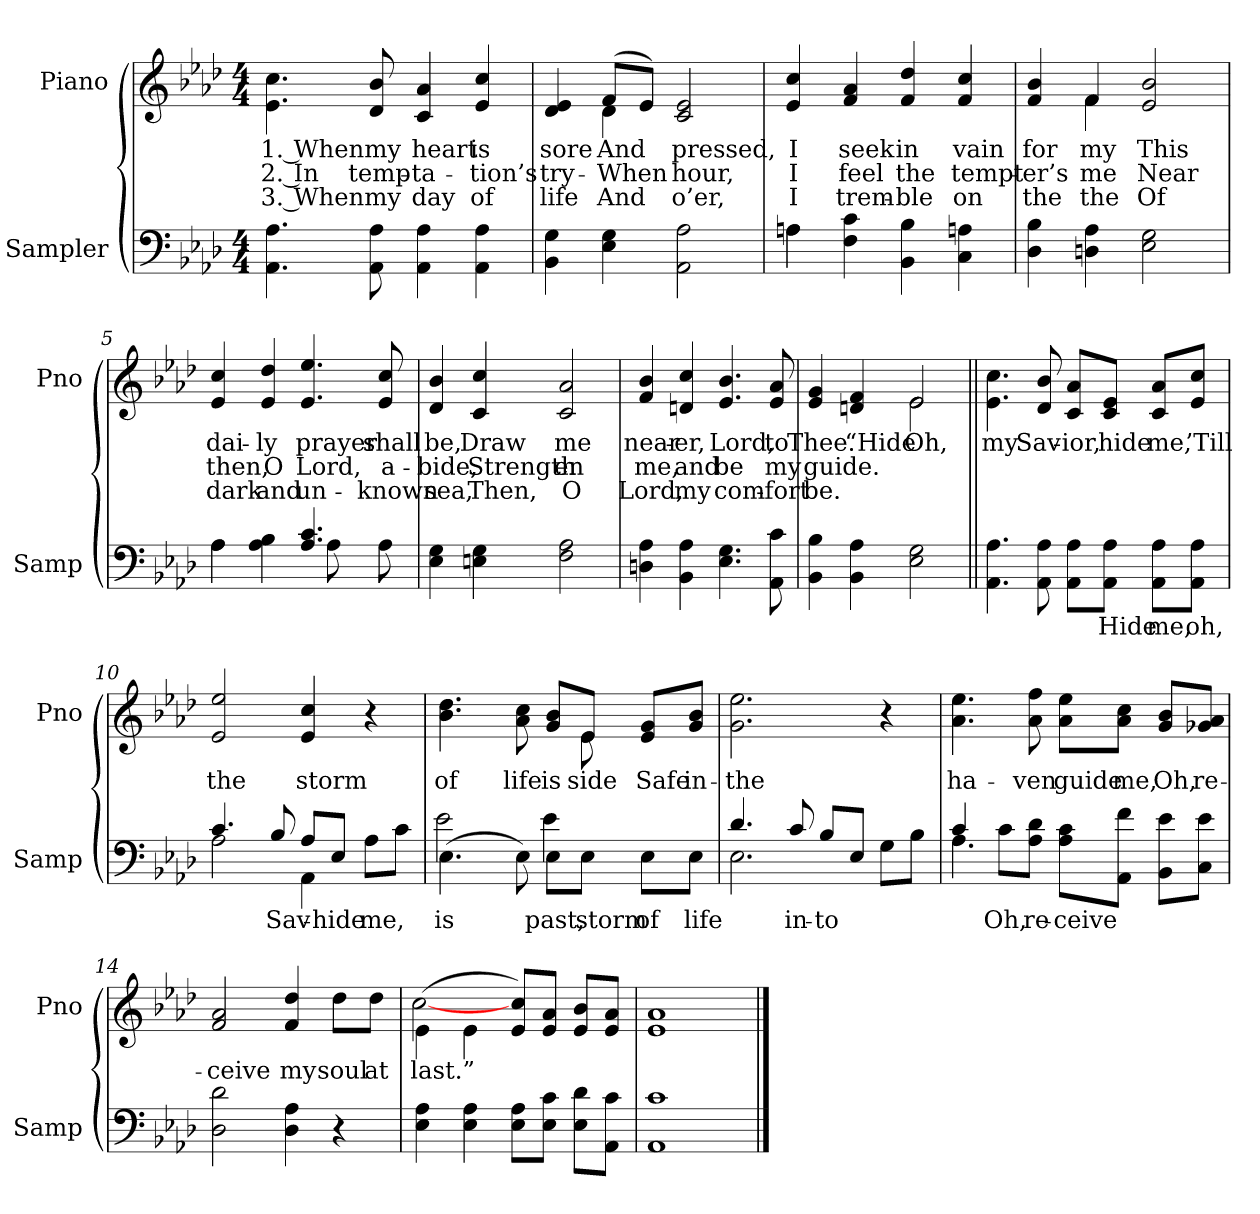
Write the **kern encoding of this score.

**kern	**text	**kern	**text	**text	**text
*part2	*part2	*part1	*part1	*part1	*part1
*staff2	*staff2	*staff1	*staff1	*staff1	*staff1
*I"Sampler	*	*I"Piano	*	*	*
*I'Samp	*	*I'Pno	*	*	*
*clefF4	*	*clefG2	*	*	*
*k[b-e-a-d-]	*	*k[b-e-a-d-]	*	*	*
*A-:	*	*A-:	*	*	*
*M4/4	*	*M4/4	*	*	*
=1	=1	=1	=1	=1	=1
4.AA- 4.A-	.	4.e-\ 4.cc\	1. When	2. In	3. When
8AA- 8A-	.	8d- 8b-	my	temp-	my
4AA- 4A-	.	4c 4a-	heart	-ta-	day
4AA- 4A-	.	4e- 4cc	is	-tion’s	of
=2	=2	=2	=2	=2	=2
*	*	*^	*	*	*
4BB- 4G	.	4d- 4e-	4ryy	sore	try-	life
4E- 4G	.	(8f/L	4d-	And	When	And
.	.	8e-/J)	.	.	.	.
2AA- 2A-	.	2c 2e-	2ryy	-pressed,	hour,	o’er,
*	*	*v	*v	*	*	*
=3	=3	=3	=3	=3	=3
*^	*	*	*	*	*
4A-\	4A	.	4e- 4cc	I	I	I
4F 4c	2.ryy	.	4f 4a-	seek	feel	trem-
4BB- 4B-	.	.	4f 4dd-	in	the	-ble
4C 4An	.	.	4f 4cc	vain	tempt-	on
*v	*v	*	*	*	*	*
=4	=4	=4	=4	=4	=4
*	*	*^	*	*	*
4D- 4B-	.	4f 4b-	4ryy	for	-er’s	the
4Dn 4A-	.	4f/	4f	my	me	the
2E- 2G	.	2e- 2b-	2ryy	This	Near	Of
*	*	*v	*v	*	*	*
=5	=5	=5	=5	=5	=5
*^	*	*	*	*	*
4A-\	4A-	.	4e- 4cc	dai-	then,	dark
4A- 4B-	4.ryy	.	4e- 4dd-	-ly	O	and
4.A- 4.c	.	.	4.e- 4.ee-	prayer	Lord,	un-
.	8A-	.	.	.	.	.
.	4ryy	.	.	.	.	.
8A-\	.	.	8e- 8cc	shall	a-	-known
*v	*v	*	*	*	*	*
=6	=6	=6	=6	=6	=6
4E- 4G	.	4d- 4b-	be,	-bide,	sea,
4En 4G	.	4c 4cc	Draw	Strength-	Then,
2F 2A-	.	2c 2a-	me	-en	O
=7	=7	=7	=7	=7	=7
4Dn 4A-	.	4f 4b-	near-	me,	Lord,
4BB- 4A-	.	4dn 4cc	-er,	and	my
4.E- 4.G	.	4.e- 4.b-	Lord,	be	com-
8AA- 8c	.	8e- 8a-	to	my	-fort
=8	=8	=8	=8	=8	=8
*	*	*^	*	*	*
4BB- 4B-	.	4e- 4g	2ryy	Thee.	guide.	be.
4BB- 4A-	.	4dn 4f	.	“Hide	.	.
2E- 2G	.	2e-/	2e-	Oh,	.	.
=9||	=9||	=9||	=9||	=9||	=9||	=9||
!	!	!LO:TX:t=Refrain	!	!	!	!
*	*	*v	*v	*	*	*
4.AA- 4.A-	.	4.e-\ 4.cc\	my	.	.
8AA- 8A-	.	8d- 8b-	Sav-	.	.
8AA-\ 8A-\L	.	8c/ 8a-/L	-ior,	.	.
8AA-\ 8A-\J	Hide	8c/ 8e-/J	hide	.	.
8AA-\ 8A-\L	me,	8c/ 8a-/L	me,	.	.
8AA-\ 8A-\J	oh,	8e-/ 8cc/J	’Till	.	.
=10	=10	=10	=10	=10	=10
*^	*	*	*	*	*
4.c/	2A-	.	2e- 2ee-	the	.	.
8B-/	.	Sav-	.	.	.	.
8A-/L	4AA-	.	4e- 4cc	storm	.	.
8E-/J	.	hide	.	.	.	.
8A-\L	4ryy	me,	4r	.	.	.
8c\J	.	.	.	.	.	.
=11	=11	=11	=11	=11	=11	=11
*	*	*	*^	*	*	*
(4.E-\	2e-	is	4.b- 4.dd-	8ryy	of	.	.
*	*	*	*v	*v	*	*	*
8E-\)	.	.	8a- 8cc	life	.	.
8E-\L	4e-	past,	8g/ 8b-/L	is	.	.
*	*	*	*^	*	*	*
8E-\J	.	storm	8e-/J	8e-	-side	.	.
8E-\L	4ryy	of	8e-/ 8g/L	4ryy	Safe	.	.
8E-\J	.	life	8g/ 8b-/J	.	in-	.	.
*	*	*	*v	*v	*	*	*
=12	=12	=12	=12	=12	=12	=12
4.d-/	2.E-	.	2.g 2.ee-	the	.	.
8c/	.	in-	.	.	.	.
8B-/L	.	-to	.	.	.	.
8E-/J	.	.	.	.	.	.
8G\L	4ryy	.	4r	.	.	.
8B-\J	.	.	.	.	.	.
=13	=13	=13	=13	=13	=13	=13
4c/	4.A-	.	4.a- 4.ee-	ha-	.	.
8c\L	.	Oh,	.	.	.	.
8A-\ 8d-\J	2ryy	re-	8a- 8ff	-ven	.	.
8A-\ 8c\L	.	-ceive	8a-\ 8ee-\L	guide	.	.
8AA-\ 8f\J	.	.	8a-\ 8cc\J	me,	.	.
8BB-\ 8e-\L	.	.	8g/ 8b-/L	Oh,	.	.
8C\ 8e-\J	8ryy	.	8g-X/ 8a-/J	re-	.	.
*v	*v	*	*	*	*	*
=14	=14	=14	=14	=14	=14
2D- 2d-	.	2f 2a-	-ceive	.	.
4D- 4A-	.	4f 4dd-	my	.	.
4r	.	8dd-\L	soul	.	.
.	.	8dd-\J	at	.	.
=15	=15	=15	=15	=15	=15
*	*	*^	*	*	*
4E- 4A-	.	(4e-\	[2cc	last.”	.	.
4E- 4A-	.	4e-\	.	.	.	.
8E-\ 8A-\L	.	8e-/ 8cc/L)	2ryy	.	.	.
8E-\ 8c\J	.	8e-/ 8a-/J	.	.	.	.
8E-\ 8d-\L	.	8e-/ 8b-/L	.	.	.	.
8AA-\ 8c\J	.	8e-/ 8a-/J	.	.	.	.
*	*	*v	*v	*	*	*
=16	=16	=16	=16	=16	=16
1AA- 1c	.	1e- 1a-	.	.	.
==	==	==	==	==	==
*-	*-	*-	*-	*-	*-
